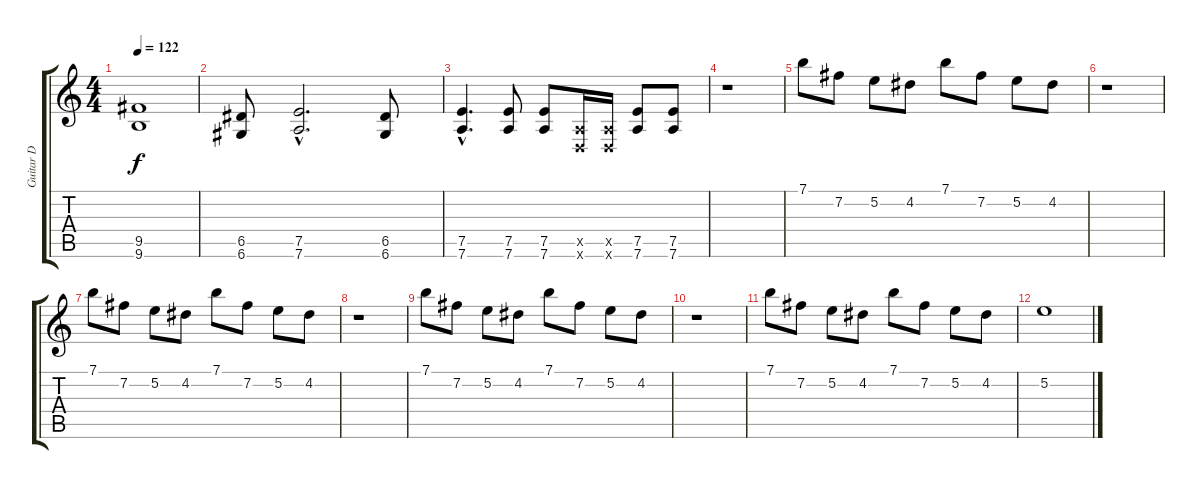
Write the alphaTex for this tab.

\track ("Guitar D" "Guitar D") {instrument distortionguitar}
\staff {score tabs}
\tuning (E4 B3 G3 D3 A2 D2) {hide}
\ts (4 4)
\tempo 122
\clef g2
\ks c
(9.5 9.6).1{dy f} |
(6.5 6.6).8 (7.5{hac} 7.6{hac}).2{d} (6.5 6.6).8 |
(7.5{hac} 7.6{hac}).4{d} (7.5 7.6).8 (7.5 7.6).8 (0.5{x} 0.6{x}).16 (0.5{x} 0.6{x}).16 (7.5 7.6).8 (7.5 7.6).8 |
r.1 |
7.1.8 7.2.8 5.2.8 4.2.8 7.1.8 7.2.8 5.2.8 4.2.8 |
r.1 |
7.1.8 7.2.8 5.2.8 4.2.8 7.1.8 7.2.8 5.2.8 4.2.8 |
r.1 |
7.1.8 7.2.8 5.2.8 4.2.8 7.1.8 7.2.8 5.2.8 4.2.8 |
r.1 |
7.1.8 7.2.8 5.2.8 4.2.8 7.1.8 7.2.8 5.2.8 4.2.8 |
5.2.1
